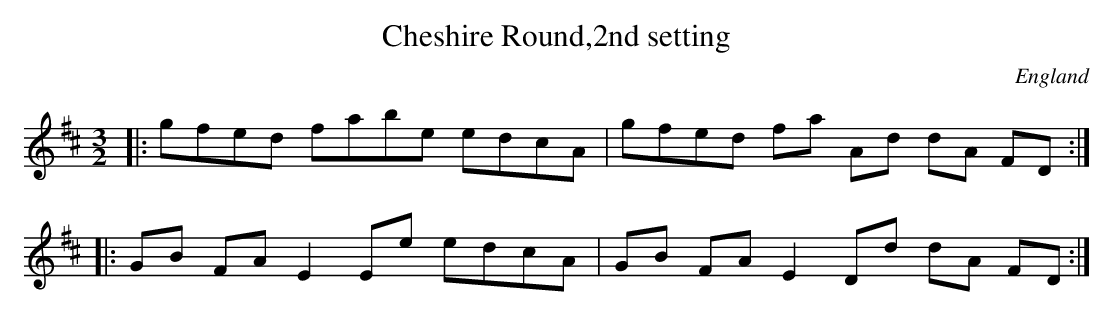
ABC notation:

X:1
T:Cheshire Round,2nd setting
L:1/8
M:3/2
O:England
K:D major
|:gfed fabe edcA | gfed fa Ad dA FD ::
 GB FA E2 Ee edcA | GB FA E2 Dd dA FD :|
